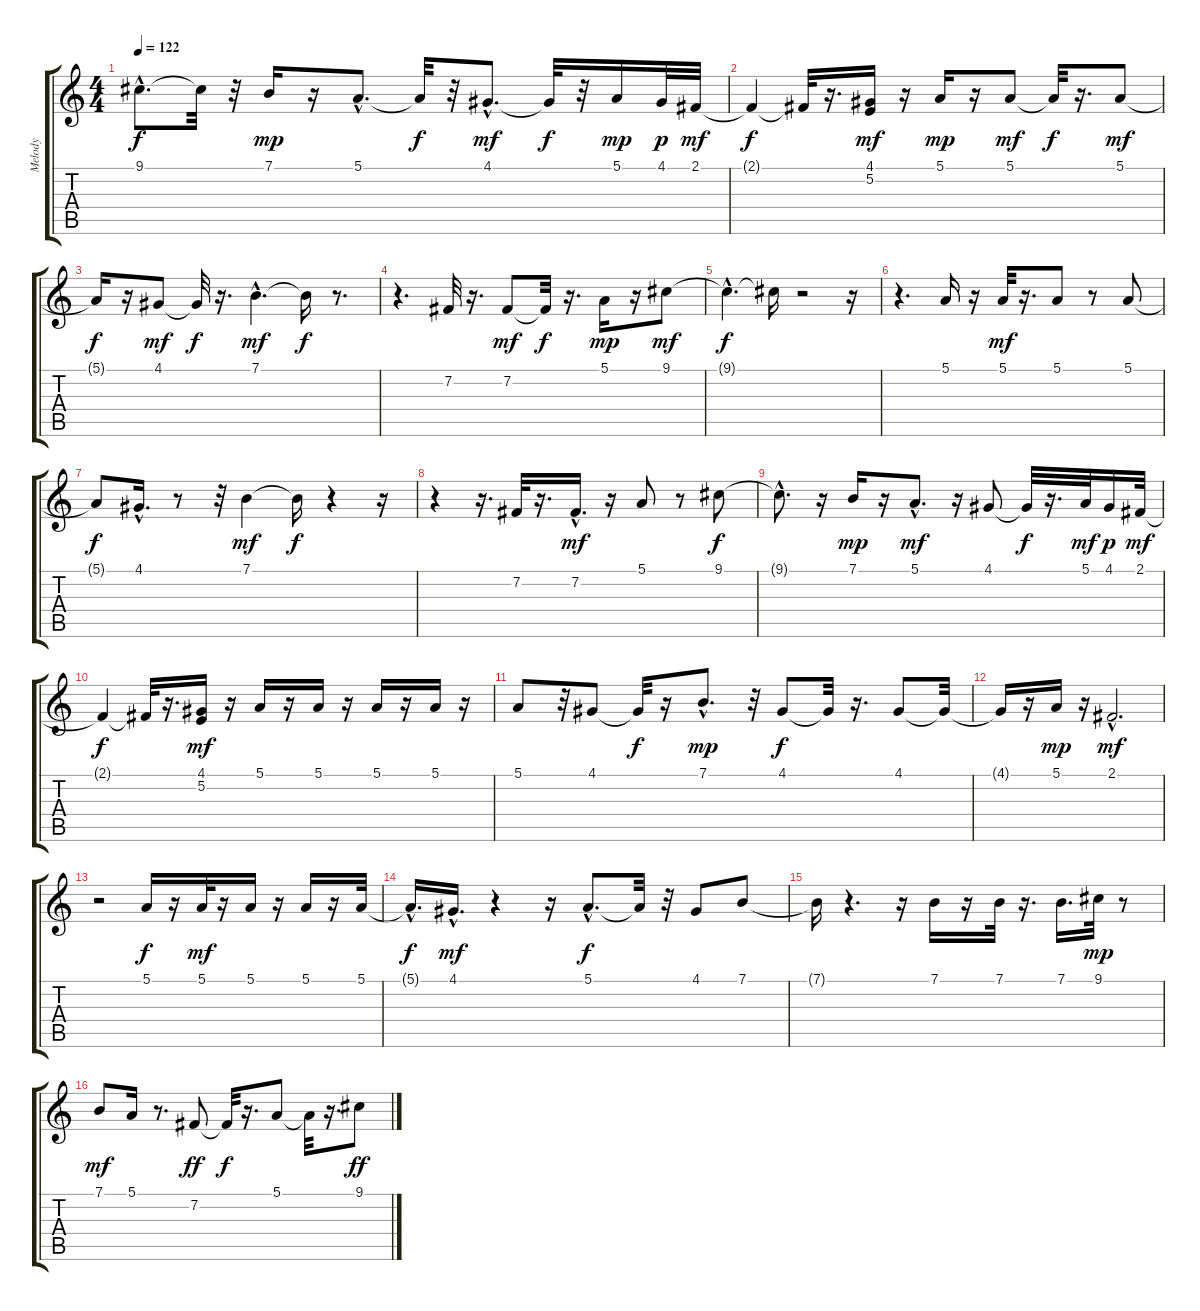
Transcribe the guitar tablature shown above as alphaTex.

\track ("Melody" "Melody") {instrument panflute}
\staff {score tabs}
\tuning (E4 B3 G3 D3 A2 E2) {hide}
\ts (4 4)
\tempo 122
\clef g2
\ks c
9.1{hac t}.8{d dy f} 9.1{t}.32 r.32 7.1.16{dy mp} r.16 5.1{hac}.8{d} 5.1{t}.32{dy f} r.32 4.1{hac}.8{d dy mf} 4.1{t}.32{dy f} r.32 5.1.16{dy mp} 4.1.32{dy p} 2.1.32{dy mf} |
2.1{t}.4{dy f} 2.1{t}.32 r.16{d} (4.1 5.2).16{dy mf} r.16 5.1.16{dy mp} r.16 5.1.8{dy mf} 5.1{t}.32{dy f} r.16{d} 5.1.8{dy mf} |
5.1{t}.16{dy f} r.16 4.1.8{dy mf} 4.1{t}.32{dy f} r.16{d} 7.1{hac}.4{d dy mf} 7.1{t}.16{dy f} r.8{d} |
r.4{d} 7.2.32 r.16{d} 7.2.8{dy mf} 7.2{t}.32{dy f} r.16{d} 5.1.16{dy mp} r.16 9.1.8{dy mf} |
9.1{hac t}.4{d dy f} 9.1{t}.16 r.2 r.16 |
r.4{d} 5.1.16 r.16 5.1.32{dy mf} r.16{d} 5.1.8 r.8 5.1.8 |
5.1{t}.8{dy f} 4.1{hac}.16{d} r.8 r.32 7.1.4{dy mf} 7.1{t}.16{dy f} r.4 r.16 |
r.4 r.16{d} 7.2.32 r.16{d} 7.2{hac}.16{d dy mf} r.16 5.1.8 r.8 9.1.8{dy f} |
9.1{hac t}.8{d} r.16 7.1.16{dy mp} r.16 5.1{hac}.8{d dy mf} r.16 4.1.8 4.1{t}.32{dy f} r.16{d} 5.1.32{dy mf} 4.1.16{dy p} 2.1.32{dy mf} |
2.1{t}.4{dy f} 2.1{t}.32 r.16{d} (4.1 5.2).16{dy mf} r.16 5.1.16 r.16 5.1.16 r.16 5.1.16 r.16 5.1.16 r.16 |
5.1.8 r.32 4.1.8 4.1{t}.32{dy f} r.16 7.1{hac}.8{d dy mp} r.32 4.1.8{dy f} 4.1{t}.32 r.16{d} 4.1.8 4.1{t}.32 |
4.1{t}.16 r.16 5.1.16{dy mp} r.16 2.1{hac}.2{d dy mf} |
r.2 5.1.16{dy f} r.16 5.1.32{dy mf} r.16 5.1.16 r.16 5.1.16 r.16 5.1.32 |
5.1{hac t}.16{d dy f} 4.1{hac}.16{d dy mf} r.4 r.16 5.1{hac}.8{d dy f} 5.1{t}.32 r.32 4.1.8 7.1.8 |
7.1{t}.16 r.4{d} r.16 7.1.16 r.16 7.1.32 r.16{d} 7.1.16{d} 9.1.32{dy mp} r.8 |
7.1.8{dy mf} 5.1.16 r.8{d} 7.2.8{dy ff} 7.2{t}.32{dy f} r.16{d} 5.1.8 5.1{t}.32 r.16{d} 9.1.8{dy ff}
